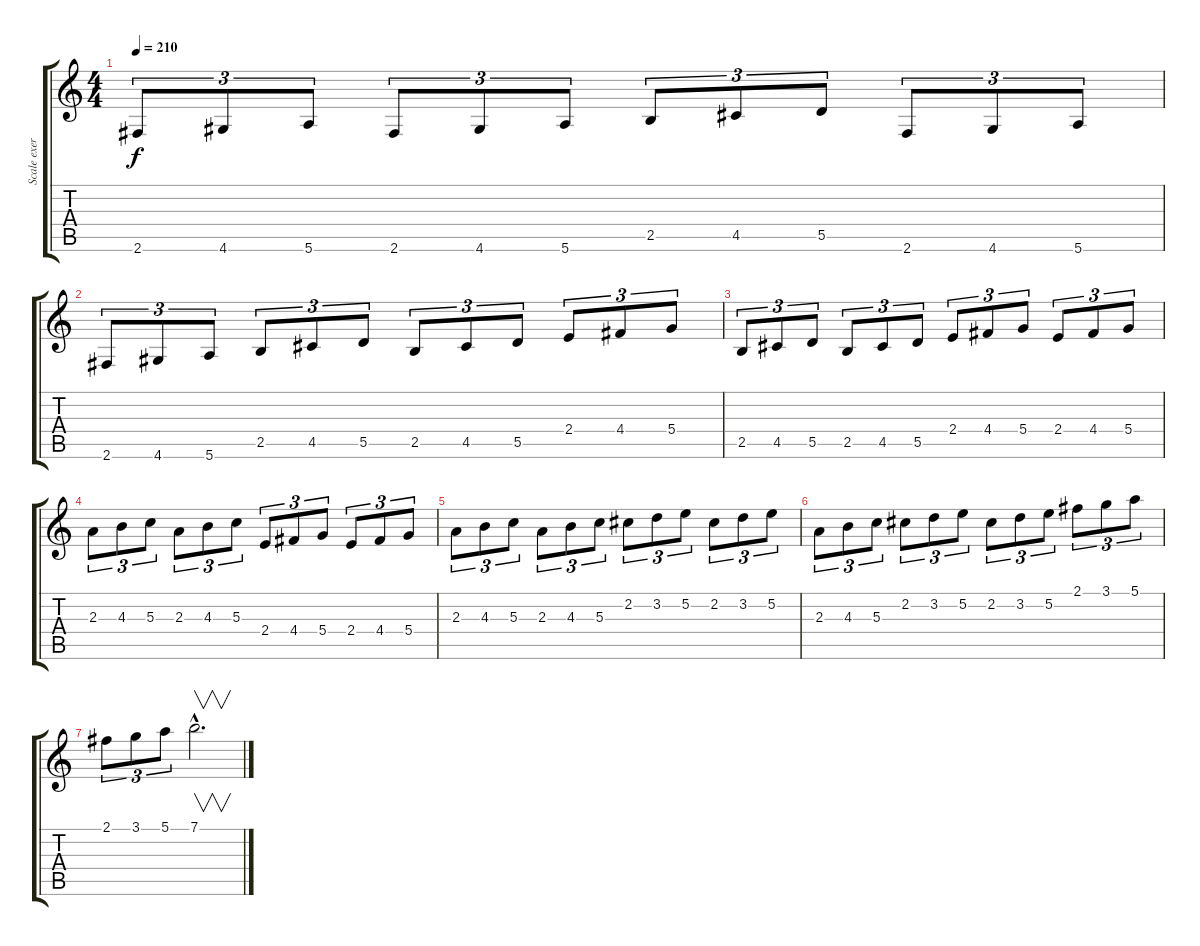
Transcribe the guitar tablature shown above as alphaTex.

\track ("Scale exercise" "Scale exer") {instrument distortionguitar}
\staff {score tabs}
\tuning (E4 B3 G3 D3 A2 E2) {hide}
\ts (4 4)
\tempo 210
\clef g2
\ks c
2.6.8{tu (3 2) dy f instrument distortionguitar} 4.6.8{tu (3 2)} 5.6.8{tu (3 2)} 2.6.8{tu (3 2)} 4.6.8{tu (3 2)} 5.6.8{tu (3 2)} 2.5.8{tu (3 2)} 4.5.8{tu (3 2)} 5.5.8{tu (3 2)} 2.6.8{tu (3 2)} 4.6.8{tu (3 2)} 5.6.8{tu (3 2)} |
2.6.8{tu (3 2)} 4.6.8{tu (3 2)} 5.6.8{tu (3 2)} 2.5.8{tu (3 2)} 4.5.8{tu (3 2)} 5.5.8{tu (3 2)} 2.5.8{tu (3 2)} 4.5.8{tu (3 2)} 5.5.8{tu (3 2)} 2.4.8{tu (3 2)} 4.4.8{tu (3 2)} 5.4.8{tu (3 2)} |
2.5.8{tu (3 2)} 4.5.8{tu (3 2)} 5.5.8{tu (3 2)} 2.5.8{tu (3 2)} 4.5.8{tu (3 2)} 5.5.8{tu (3 2)} 2.4.8{tu (3 2)} 4.4.8{tu (3 2)} 5.4.8{tu (3 2)} 2.4.8{tu (3 2)} 4.4.8{tu (3 2)} 5.4.8{tu (3 2)} |
2.3.8{tu (3 2)} 4.3.8{tu (3 2)} 5.3.8{tu (3 2)} 2.3.8{tu (3 2)} 4.3.8{tu (3 2)} 5.3.8{tu (3 2)} 2.4.8{tu (3 2)} 4.4.8{tu (3 2)} 5.4.8{tu (3 2)} 2.4.8{tu (3 2)} 4.4.8{tu (3 2)} 5.4.8{tu (3 2)} |
2.3.8{tu (3 2)} 4.3.8{tu (3 2)} 5.3.8{tu (3 2)} 2.3.8{tu (3 2)} 4.3.8{tu (3 2)} 5.3.8{tu (3 2)} 2.2.8{tu (3 2)} 3.2.8{tu (3 2)} 5.2.8{tu (3 2)} 2.2.8{tu (3 2)} 3.2.8{tu (3 2)} 5.2.8{tu (3 2)} |
2.3.8{tu (3 2)} 4.3.8{tu (3 2)} 5.3.8{tu (3 2)} 2.2.8{tu (3 2)} 3.2.8{tu (3 2)} 5.2.8{tu (3 2)} 2.2.8{tu (3 2)} 3.2.8{tu (3 2)} 5.2.8{tu (3 2)} 2.1.8{tu (3 2)} 3.1.8{tu (3 2)} 5.1.8{tu (3 2)} |
2.1.8{tu (3 2)} 3.1.8{tu (3 2)} 5.1.8{tu (3 2)} 7.1{hac}.2{v d}
